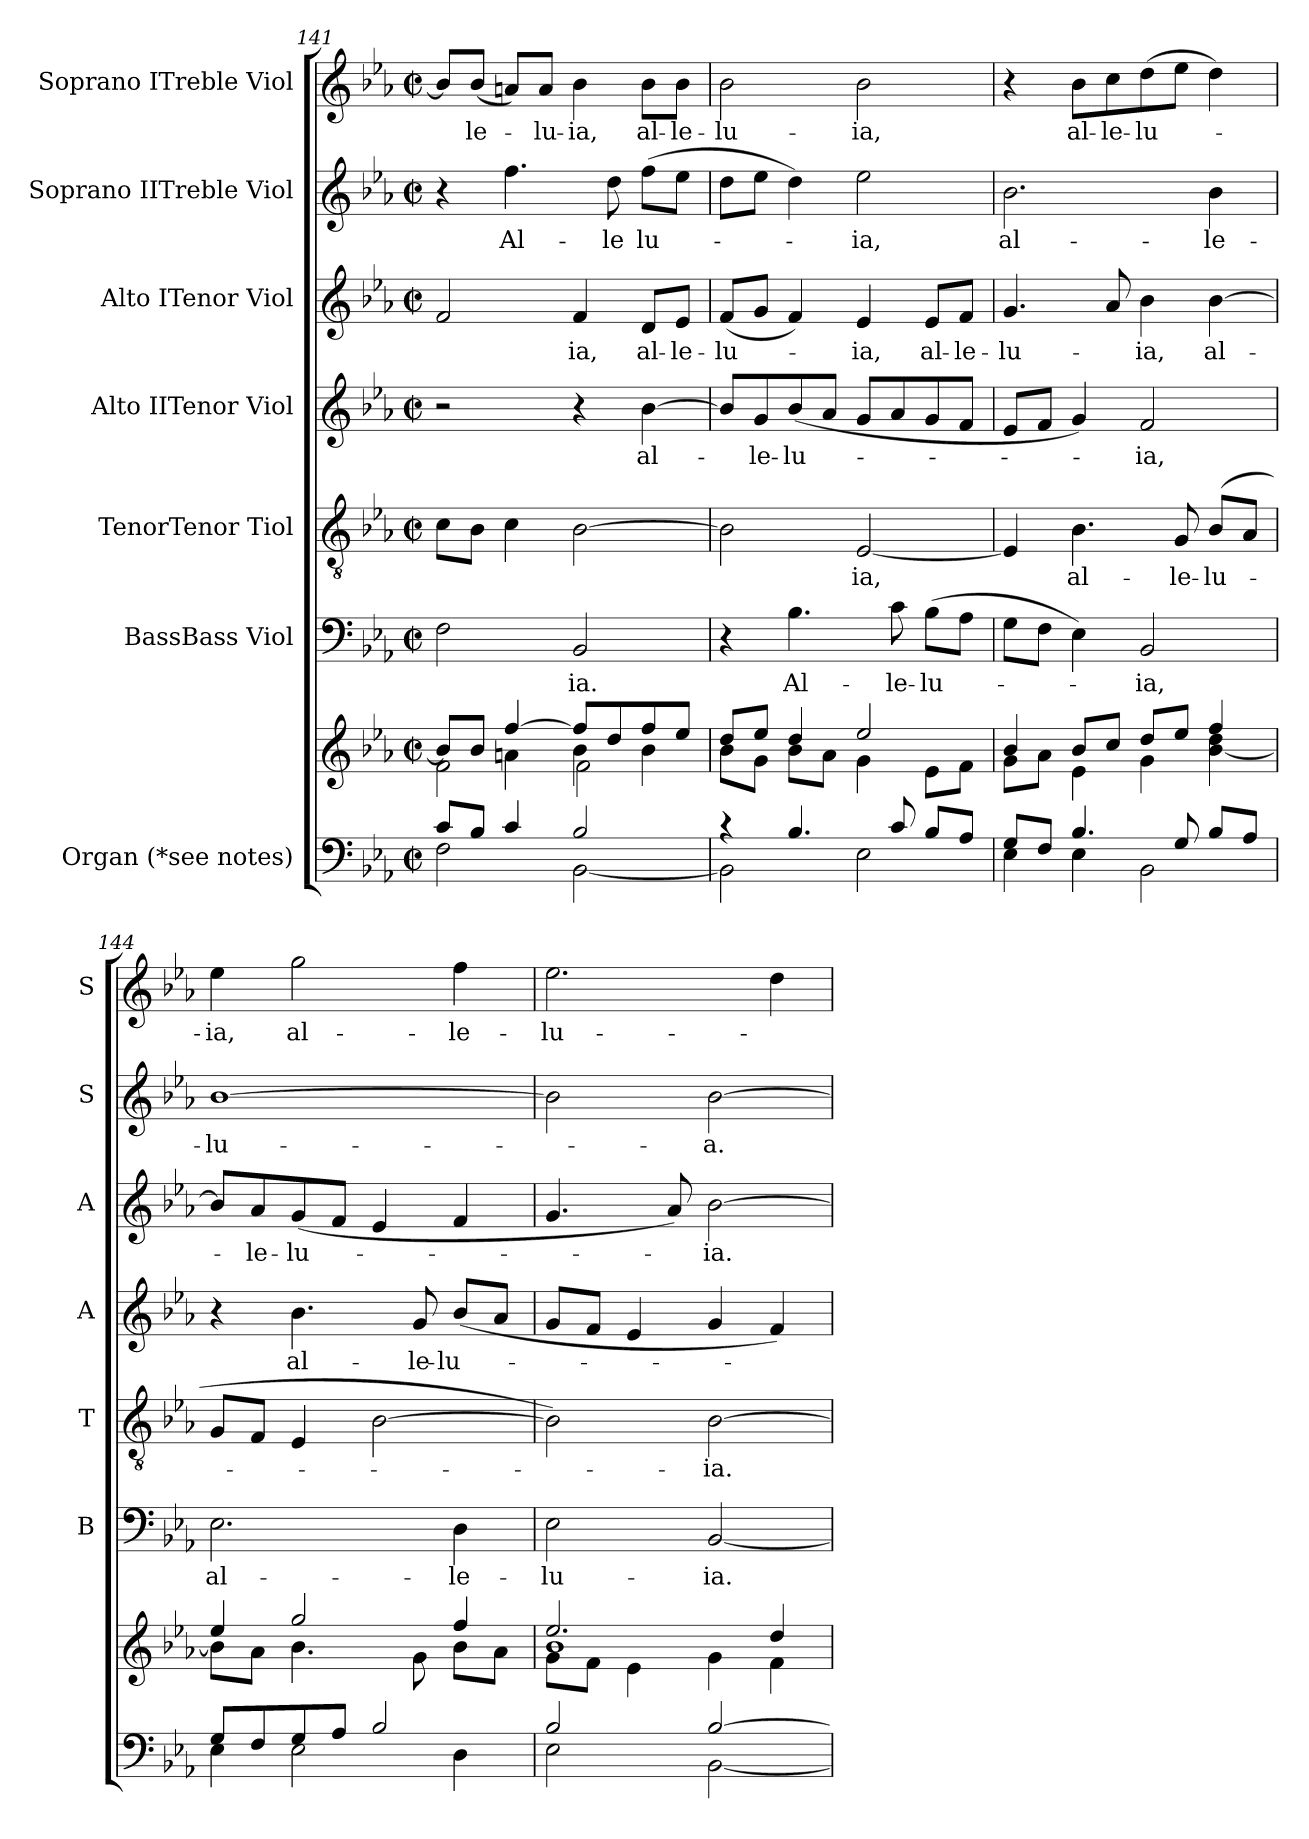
**kern	**kern	**kern	**text	**kern	**text	**kern	**text	**kern	**text	**kern	**text	**kern	**text
*part7	*part7	*part6	*part6	*part5	*part5	*part4	*part4	*part3	*part3	*part2	*part2	*part1	*part1
*staff8	*staff7	*staff6	*staff6	*staff5	*staff5	*staff4	*staff4	*staff3	*staff3	*staff2	*staff2	*staff1	*staff1
*I"Organ (*see notes)	*	*I"BassBass Viol	*	*I"TenorTenor Tiol	*	*I"Alto IITenor Viol	*	*I"Alto ITenor Viol	*	*I"Soprano IITreble Viol	*	*I"Soprano ITreble Viol	*
*	*	*I'B	*	*I'T	*	*I'A	*	*I'A	*	*I'S	*	*I'S	*
*clefF4	*clefG2	*clefF4	*	*clefGv2	*	*clefG2	*	*clefG2	*	*clefG2	*	*clefG2	*
*	*	*	*	*ITrd7c12	*	*	*	*	*	*	*	*	*
*k[b-e-a-]	*k[b-e-a-]	*k[b-e-a-]	*	*k[b-e-a-]	*	*k[b-e-a-]	*	*k[b-e-a-]	*	*k[b-e-a-]	*	*k[b-e-a-]	*
*E-:	*E-:	*E-:	*	*E-:	*	*E-:	*	*E-:	*	*E-:	*	*E-:	*
*M2/2	*M2/2	*M2/2	*	*M2/2	*	*M2/2	*	*M2/2	*	*M2/2	*	*M2/2	*
*met(c|)	*met(c|)	*met(c|)	*	*met(c|)	*	*met(c|)	*	*met(c|)	*	*met(c|)	*	*met(c|)	*
=141	=141	=141	=141	=141	=141	=141	=141	=141	=141	=141	=141	=141	=141
*^	*^	*	*	*	*	*	*	*	*	*	*	*	*
*	*	*	*^	*	*	*	*	*	*	*	*	*	*	*	*
8c/L	2F\	8b-/L]	4ryy	2f\	2F\	.	8C\L	.	2r	.	2f/	.	4r	.	8b-/L]	.
!	!	!	!	!	!	!	!	!	!	!	!	!	!	!	!	!LO:LY:b
8B-/J	.	8b-/J	.	.	.	.	8BB-\J	.	.	.	.	.	.	.	(<8b-/J	-le-
!	!	!	!	!	!	!	!	!	!	!	!	!	!	!LO:LY:b	!	!
4c/	.	[>4ff/	4an\	.	.	.	4C\	.	.	.	.	.	4.ff\	Al-	8an/L)	.
!	!	!	!	!	!	!	!	!	!	!	!	!	!	!	!	!LO:LY:b
.	.	.	.	.	.	.	.	.	.	.	.	.	.	.	8a/J	-lu-
!	!	!	!	!	!	!LO:LY:b	!	!	!	!	!	!LO:LY:b	!	!	!	!LO:LY:b
2B-/	[<2BB-\	8ff/L]	4b-\	2f\	2BB-/	-ia.	[>2BB-\	.	4r	.	4f/	-ia,	.	.	4b-\	-ia,
!	!	!	!	!	!	!	!	!	!	!	!	!	!	!LO:LY:b	!	!
.	.	8dd/	.	.	.	.	.	.	.	.	.	.	8dd\	-le	.	.
!	!	!	!	!	!	!	!	!	!	!LO:LY:b	!	!LO:LY:b	!	!LO:LY:b	!	!LO:LY:b
.	.	8ff/	4b-\	.	.	.	.	.	[>4b-\	al-	8d/L	al-	(>8ff\L	lu-	8b-\L	al-
!	!	!	!	!	!	!	!	!	!	!	!	!LO:LY:b	!	!	!	!LO:LY:b
.	.	8ee-/J	.	.	.	.	.	.	.	.	8e-/J	-le-	8ee-\J	.	8b-\J	-le-
*	*	*	*v	*v	*	*	*	*	*	*	*	*	*	*	*	*
=142	=142	=142	=142	=142	=142	=142	=142	=142	=142	=142	=142	=142	=142	=142	=142
!	!	!	!	!	!	!	!	!	!	!	!LO:LY:b	!	!	!	!LO:LY:b
4rc	2BB-\]	8dd/L	8b-\L	4r	.	2BB-\]	.	8b-/L]	.	(<8f/L	-lu-	8dd\L	.	2b-\	-lu-
!	!	!	!	!	!	!	!	!	!LO:LY:b	!	!	!	!	!	!
.	.	8ee-/J	8g\J	.	.	.	.	8g/	-le-	8g/J	.	8ee-\J	.	.	.
!	!	!	!	!	!LO:LY:b	!	!	!	!LO:LY:b	!	!	!	!	!	!
4.B-/	.	4dd/	8b-\L	4.B-\	Al-	.	.	(<8b-/	-lu-	4f/)	.	4dd\)	.	.	.
.	.	.	8a-\J	.	.	.	.	8a-/J	.	.	.	.	.	.	.
!	!	!	!	!	!	!	!LO:LY:b	!	!	!	!LO:LY:b	!	!LO:LY:b	!	!LO:LY:b
.	2E-\	2ee-/	4g\	.	.	[<2EE-/	-ia,	8g/L	.	4e-/	-ia,	2ee-\	-ia,	2b-\	-ia,
!	!	!	!	!	!LO:LY:b	!	!	!	!	!	!	!	!	!	!
8c/	.	.	.	8c\	-le-	.	.	8a-/	.	.	.	.	.	.	.
!	!	!	!	!	!LO:LY:b	!	!	!	!	!	!LO:LY:b	!	!	!	!
8B-/L	.	.	8e-\L	(>8B-\L	-lu-	.	.	8g/	.	8e-/L	al-	.	.	.	.
!	!	!	!	!	!	!	!	!	!	!	!LO:LY:b	!	!	!	!
8A-/J	.	.	8f\J	8A-\J	.	.	.	8f/J	.	8f/J	-le-	.	.	.	.
!!LO:LB:g=z
=143	=143	=143	=143	=143	=143	=143	=143	=143	=143	=143	=143	=143	=143	=143	=143
!	!	!	!	!	!	!	!	!	!	!	!LO:LY:b	!	!LO:LY:b	!	!
8G/L	4E-\	4b-/	8g\L	8G\L	.	4EE-/]	.	8e-/L	.	4.g/	-lu-	2.b-\	al-	4r	.
8F/J	.	.	8a-\J	8F\J	.	.	.	8f/J	.	.	.	.	.	.	.
!	!	!	!	!	!	!	!LO:LY:b	!	!	!	!	!	!	!	!LO:LY:b
4.B-/	4E-\	8b-/L	4e-\	4E-\)	.	4.BB-\	al-	4g/)	.	.	.	.	.	8b-\L	al-
!	!	!	!	!	!	!	!	!	!	!	!	!	!	!	!LO:LY:b
.	.	8cc/J	.	.	.	.	.	.	.	8a-/	.	.	.	8cc\	-le-
!	!	!	!	!	!LO:LY:b	!	!	!	!LO:LY:b	!	!LO:LY:b	!	!	!	!LO:LY:b
.	2BB-\	8dd/L	4g\	2BB-/	-ia,	.	.	2f/	-ia,	4b-\	-ia,	.	.	(>8dd\	-lu-
!	!	!	!	!	!	!	!LO:LY:b	!	!	!	!	!	!	!	!
8G/	.	8ee-/J	.	.	.	8GG/	-le-	.	.	.	.	.	.	8ee-\J	.
!	!	!	!	!	!	!	!LO:LY:b	!	!	!	!LO:LY:b	!	!LO:LY:b	!	!
8B-/L	.	4ff/	[<4b-\ 4dd\	.	.	(>8BB-/L	-lu-	.	.	[>4b-\	al-	4b-\	-le-	4dd\)	.
8A-/J	.	.	.	.	.	8AA-/J	.	.	.	.	.	.	.	.	.
=144	=144	=144	=144	=144	=144	=144	=144	=144	=144	=144	=144	=144	=144	=144	=144
!	!	!	!	!	!LO:LY:b	!	!	!	!	!	!	!	!LO:LY:b	!	!LO:LY:b
8G/L	4E-\	4ee-/	8b-\L]	2.E-\	al-	8GG/L	.	4r	.	8b-/L]	.	[>1b-	-lu-	4ee-\	-ia,
!	!	!	!	!	!	!	!	!	!	!	!LO:LY:b	!	!	!	!
8F/	.	.	8a-\J	.	.	8FF/J	.	.	.	8a-/	-le-	.	.	.	.
!	!	!	!	!	!	!	!	!	!LO:LY:b	!	!LO:LY:b	!	!	!	!LO:LY:b
8G/	2E-\	2gg/	4.b-\	.	.	4EE-/	.	4.b-\	al-	(<8g/	-lu-	.	.	2gg\	al-
8A-/J	.	.	.	.	.	.	.	.	.	8f/J	.	.	.	.	.
2B-/	.	.	.	.	.	[>2BB-\	.	.	.	4e-/	.	.	.	.	.
!	!	!	!	!	!	!	!	!	!LO:LY:b	!	!	!	!	!	!
.	.	.	8g\	.	.	.	.	8g/	-le-	.	.	.	.	.	.
!	!	!	!	!	!LO:LY:b	!	!	!	!LO:LY:b	!	!	!	!	!	!LO:LY:b
.	4D\	4ff/	8b-\L	4D\	-le-	.	.	(<8b-/L	-lu-	4f/	.	.	.	4ff\	-le-
.	.	.	8a-\J	.	.	.	.	8a-/J	.	.	.	.	.	.	.
=145	=145	=145	=145	=145	=145	=145	=145	=145	=145	=145	=145	=145	=145	=145	=145
*	*	*	*^	*	*	*	*	*	*	*	*	*	*	*	*
!	!	!	!	!	!	!LO:LY:b	!	!	!	!	!	!	!	!	!	!LO:LY:b
2B-/	2E-\	2.ee-/	8g\L	1b-	2E-\	-lu-	2BB-\])	.	8g/L	.	4.g/	.	2b-\]	.	2.ee-\	-lu-
.	.	.	8f\J	.	.	.	.	.	8f/J	.	.	.	.	.	.	.
.	.	.	4e-\	.	.	.	.	.	4e-/	.	.	.	.	.	.	.
.	.	.	.	.	.	.	.	.	.	.	8a-/)	.	.	.	.	.
!	!	!	!	!	!	!LO:LY:b	!	!LO:LY:b	!	!	!	!LO:LY:b	!	!LO:LY:b	!	!
[>2B-/	[<2BB-\	.	4g\	.	[<2BB-/	-ia.	[>2BB-\	-ia.	4g/	.	[>2b-\	-ia.	[>2b-\	-a.	.	.
.	.	4dd/	4f\	.	.	.	.	.	4f/)	.	.	.	.	.	4dd\	.
*v	*v	*	*	*	*	*	*	*	*	*	*	*	*	*	*	*
*	*v	*v	*v	*	*	*	*	*	*	*	*	*	*	*	*
=	=	=	=	=	=	=	=	=	=	=	=	=	=
*-	*-	*-	*-	*-	*-	*-	*-	*-	*-	*-	*-	*-	*-
